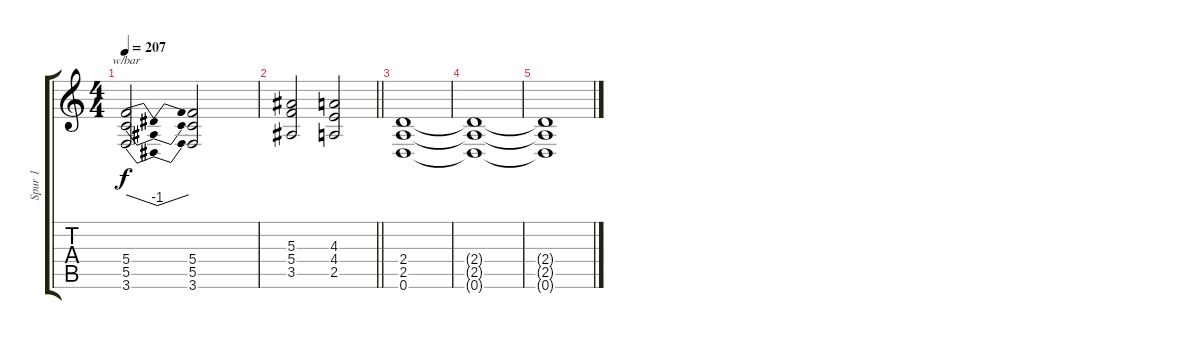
\track ("Spur 1" "Spur 1") {instrument distortionguitar}
\staff {score tabs}
\tuning (D4 A3 F3 C3 G2 D2) {hide}
\ts (4 4)
\tempo 207
\clef g2
\ks c
(5.4 5.5 3.6).2{tbe (dip default 0 0 30 -4 60 0) dy f} (5.4 5.5 3.6).2 |
\barLineRight lightlight
(5.3 5.4 3.5).2 (4.3 4.4 2.5).2 |
(2.4 2.5 0.6).1 |
(2.4{t} 2.5{t} 0.6{t}).1 |
(2.4{t} 2.5{t} 0.6{t}).1
